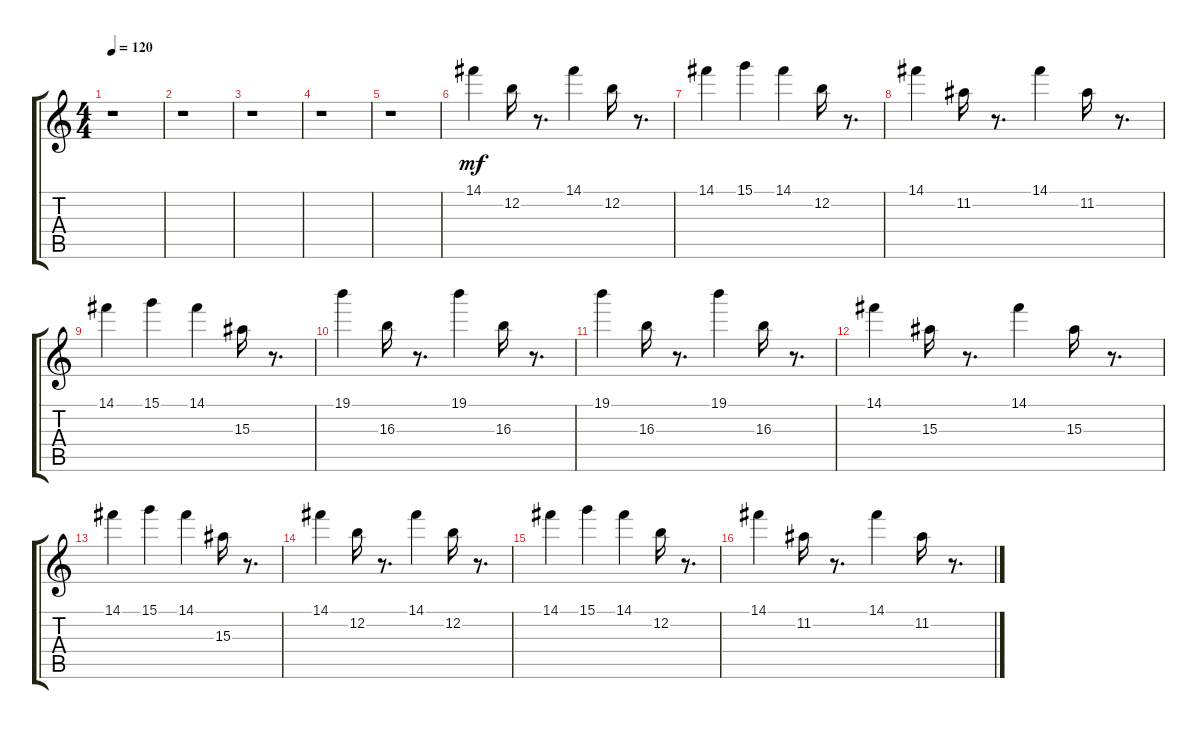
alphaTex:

\track "" {instrument electricbasspick}
\staff {score tabs}
\tuning (E4 B3 G3 D3 A2 E2) {hide}
\ts (4 4)
\tempo 120
\clef g2
\ks c
r.1{dy mf} |
r.1 |
r.1 |
r.1 |
r.1 |
14.1.4 12.2.16 r.8{d} 14.1.4 12.2.16 r.8{d} |
14.1.4 15.1.4 14.1.4 12.2.16 r.8{d} |
14.1.4 11.2.16 r.8{d} 14.1.4 11.2.16 r.8{d} |
14.1.4 15.1.4 14.1.4 15.3.16 r.8{d} |
19.1.4 16.3.16 r.8{d} 19.1.4 16.3.16 r.8{d} |
19.1.4 16.3.16 r.8{d} 19.1.4 16.3.16 r.8{d} |
14.1.4 15.3.16 r.8{d} 14.1.4 15.3.16 r.8{d} |
14.1.4 15.1.4 14.1.4 15.3.16 r.8{d} |
14.1.4 12.2.16 r.8{d} 14.1.4 12.2.16 r.8{d} |
14.1.4 15.1.4 14.1.4 12.2.16 r.8{d} |
14.1.4 11.2.16 r.8{d} 14.1.4 11.2.16 r.8{d}
